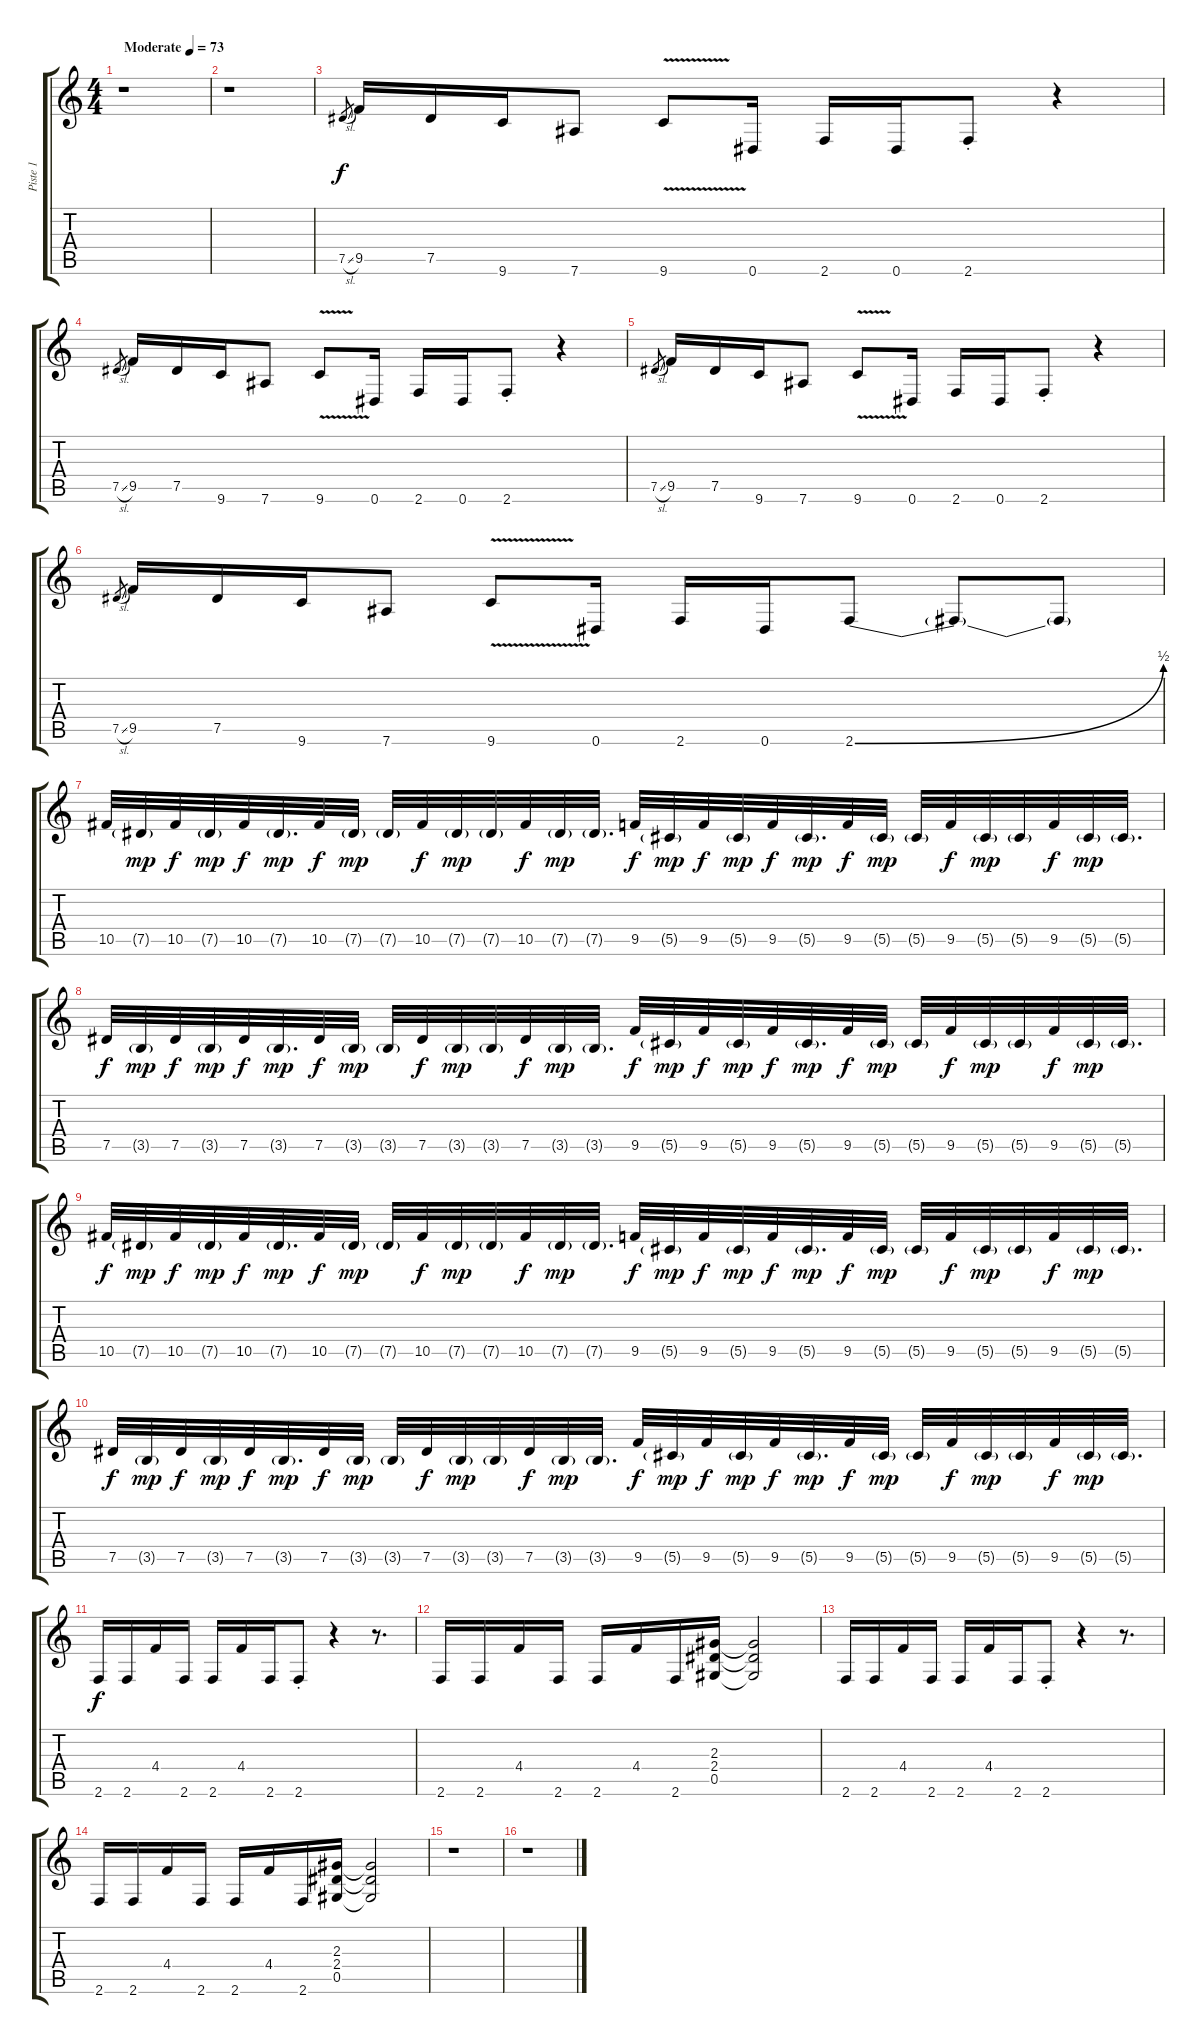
\track ("Piste 1" "Piste 1") {instrument distortionguitar}
\staff {score tabs}
\tuning (Eb4 Bb3 Gb3 Db3 Ab2 Eb2) {hide}
\ts (4 4)
\tempo (73 "Moderate")
\clef g2
\ks c
r.1{dy f instrument distortionguitar} |
r.1 |
7.5{sl}.8{gr} 9.5.16 7.5.16 9.6.16 7.6.8 9.6{v}.8 0.6.16 2.6.16 0.6.16 2.6{st}.8 r.4 |
7.5{sl}.8{gr} 9.5.16 7.5.16 9.6.16 7.6.8 9.6{v}.8 0.6.16 2.6.16 0.6.16 2.6{st}.8 r.4 |
7.5{sl}.8{gr} 9.5.16 7.5.16 9.6.16 7.6.8 9.6{v}.8 0.6.16 2.6.16 0.6.16 2.6{st}.8 r.4 |
7.5{sl}.8{gr} 9.5.16 7.5.16 9.6.16 7.6.8 9.6{v}.8 0.6.16 2.6.16 0.6.16 2.6{be (bend 0 0 60 2)}.8 2.6{t}.8 2.6{t}.8 |
10.5.32 7.5{g}.32{dy mp} 10.5.32{dy f} 7.5{g}.32{dy mp} 10.5.32{dy f} 7.5{g}.32{d dy mp} 10.5.32{dy f} 7.5{g}.32{dy mp} 7.5{g}.32 10.5.32{dy f} 7.5{g}.32{dy mp} 7.5{g}.32 10.5.32{dy f} 7.5{g}.32{dy mp} 7.5{g}.32{d} 9.5.32{dy f} 5.5{g}.32{dy mp} 9.5.32{dy f} 5.5{g}.32{dy mp} 9.5.32{dy f} 5.5{g}.32{d dy mp} 9.5.32{dy f} 5.5{g}.32{dy mp} 5.5{g}.32 9.5.32{dy f} 5.5{g}.32{dy mp} 5.5{g}.32 9.5.32{dy f} 5.5{g}.32{dy mp} 5.5{g}.32{d} |
7.5.32{dy f} 3.5{g}.32{dy mp} 7.5.32{dy f} 3.5{g}.32{dy mp} 7.5.32{dy f} 3.5{g}.32{d dy mp} 7.5.32{dy f} 3.5{g}.32{dy mp} 3.5{g}.32 7.5.32{dy f} 3.5{g}.32{dy mp} 3.5{g}.32 7.5.32{dy f} 3.5{g}.32{dy mp} 3.5{g}.32{d} 9.5.32{dy f} 5.5{g}.32{dy mp} 9.5.32{dy f} 5.5{g}.32{dy mp} 9.5.32{dy f} 5.5{g}.32{d dy mp} 9.5.32{dy f} 5.5{g}.32{dy mp} 5.5{g}.32 9.5.32{dy f} 5.5{g}.32{dy mp} 5.5{g}.32 9.5.32{dy f} 5.5{g}.32{dy mp} 5.5{g}.32{d} |
10.5.32{dy f} 7.5{g}.32{dy mp} 10.5.32{dy f} 7.5{g}.32{dy mp} 10.5.32{dy f} 7.5{g}.32{d dy mp} 10.5.32{dy f} 7.5{g}.32{dy mp} 7.5{g}.32 10.5.32{dy f} 7.5{g}.32{dy mp} 7.5{g}.32 10.5.32{dy f} 7.5{g}.32{dy mp} 7.5{g}.32{d} 9.5.32{dy f} 5.5{g}.32{dy mp} 9.5.32{dy f} 5.5{g}.32{dy mp} 9.5.32{dy f} 5.5{g}.32{d dy mp} 9.5.32{dy f} 5.5{g}.32{dy mp} 5.5{g}.32 9.5.32{dy f} 5.5{g}.32{dy mp} 5.5{g}.32 9.5.32{dy f} 5.5{g}.32{dy mp} 5.5{g}.32{d} |
7.5.32{dy f} 3.5{g}.32{dy mp} 7.5.32{dy f} 3.5{g}.32{dy mp} 7.5.32{dy f} 3.5{g}.32{d dy mp} 7.5.32{dy f} 3.5{g}.32{dy mp} 3.5{g}.32 7.5.32{dy f} 3.5{g}.32{dy mp} 3.5{g}.32 7.5.32{dy f} 3.5{g}.32{dy mp} 3.5{g}.32{d} 9.5.32{dy f} 5.5{g}.32{dy mp} 9.5.32{dy f} 5.5{g}.32{dy mp} 9.5.32{dy f} 5.5{g}.32{d dy mp} 9.5.32{dy f} 5.5{g}.32{dy mp} 5.5{g}.32 9.5.32{dy f} 5.5{g}.32{dy mp} 5.5{g}.32 9.5.32{dy f} 5.5{g}.32{dy mp} 5.5{g}.32{d} |
2.6.16{dy f} 2.6.16 4.4.16 2.6.16 2.6.16 4.4.16 2.6.16 2.6{st}.8 r.4 r.8{d} |
2.6.16 2.6.16 4.4.16 2.6.16 2.6.16 4.4.16 2.6.16 (2.3 2.4 0.5).16 (2.3{t} 2.4{t} 0.5{t}).2 |
2.6.16 2.6.16 4.4.16 2.6.16 2.6.16 4.4.16 2.6.16 2.6{st}.8 r.4 r.8{d} |
2.6.16 2.6.16 4.4.16 2.6.16 2.6.16 4.4.16 2.6.16 (2.3 2.4 0.5).16 (2.3{t} 2.4{t} 0.5{t}).2 |
r.1 |
r.1
